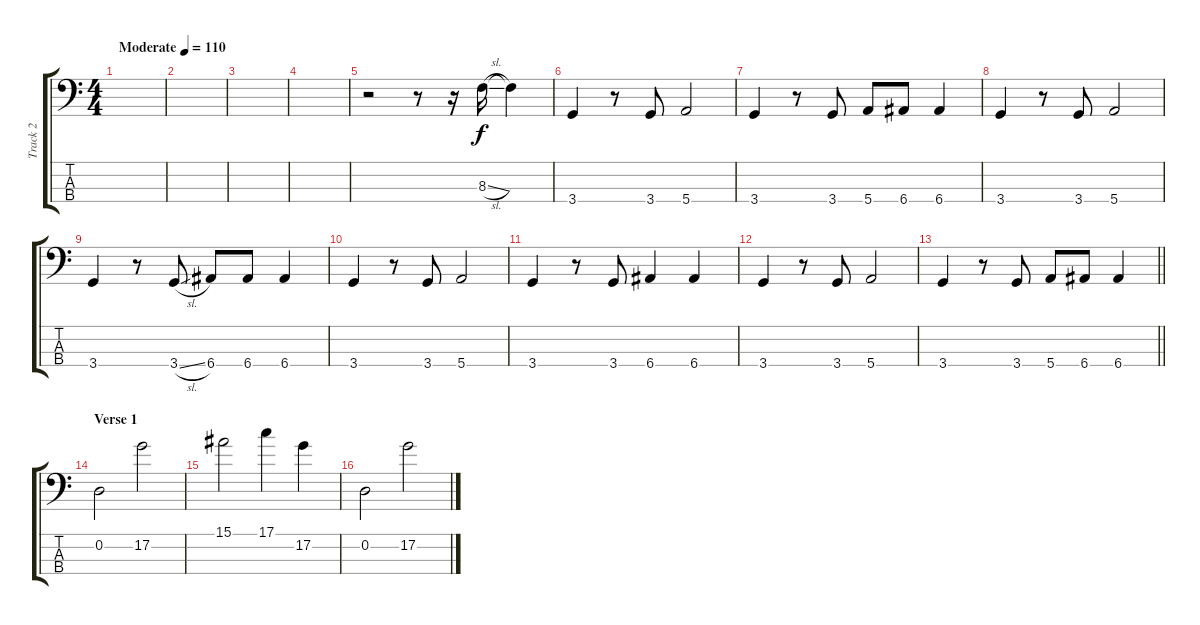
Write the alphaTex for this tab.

\track ("Track 2" "Track 2") {instrument electricbassfinger}
\staff {score tabs}
\tuning (G2 D2 A1 E1) {hide}
\ts (4 4)
\tempo (110 "Moderate")
\clef f4
\ks c
|
|
|
|
r.2 r.8 r.16 8.3{sl}.16 8.3{t}.4 |
3.4.4 r.8 3.4.8 5.4.2 |
3.4.4 r.8 3.4.8 5.4.8 6.4.8 6.4.4 |
3.4.4 r.8 3.4.8 5.4.2 |
3.4.4 r.8 3.4{sl}.8 6.4.8 6.4.8 6.4.4 |
3.4.4 r.8 3.4.8 5.4.2 |
3.4.4 r.8 3.4.8 6.4.4 6.4.4 |
3.4.4 r.8 3.4.8 5.4.2 |
\barLineRight lightlight
3.4.4 r.8 3.4.8 5.4.8 6.4.8 6.4.4 |
\section ("" "Verse 1")
0.2.2 17.2.2 |
15.1.2 17.1.4 17.2.4 |
0.2.2 17.2.2
